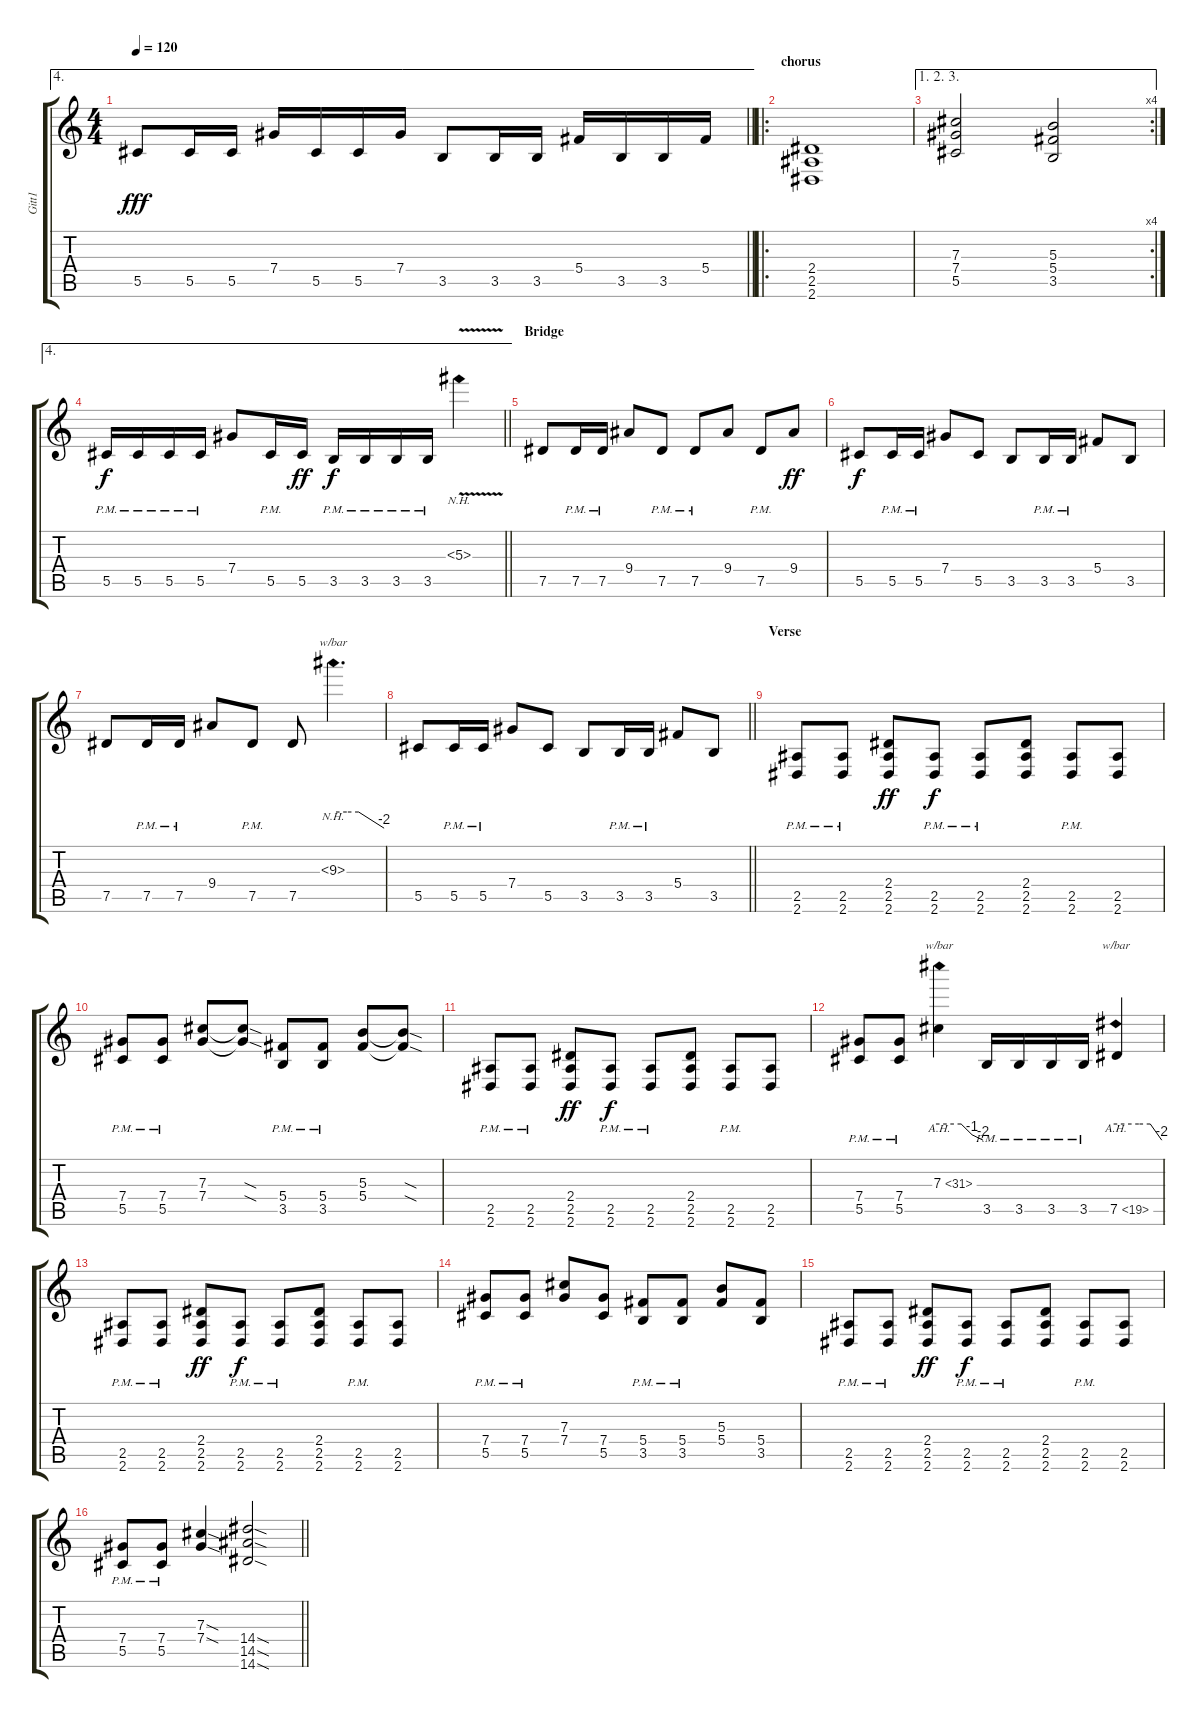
\track ("Gitt1" "Gitt1") {instrument acousticguitarsteel}
\staff {score tabs}
\tuning (Eb4 Bb3 Gb3 Db3 Ab2 Db2) {hide}
\ae 4
\ts (4 4)
\tempo 120
\clef g2
\barLineRight lightlight
\ks c
5.5.8{dy fff} 5.5.16 5.5.16 7.4.16 5.5.16 5.5.16 7.4.16 3.5.8 3.5.16 3.5.16 5.4.16 3.5.16 3.5.16 5.4.16 |
\ro
\section ("" "chorus")
(2.4 2.5 2.6).1{volume 16 instrument overdrivenguitar} |
\ae (1 2 3)
\rc 4
(7.3 7.4 5.5).2 (5.3 5.4 3.5).2 |
\ae 4
\barLineRight lightlight
5.5{pm}.16{dy f} 5.5{pm}.16 5.5{pm}.16 5.5{pm}.16 7.4.8 5.5{pm}.16 5.5.16{dy ff} 3.5{pm}.16{dy f} 3.5{pm}.16 3.5{pm}.16 3.5{pm}.16 5.3{nh v}.4 |
\section ("" "Bridge")
7.5.8 7.5{pm}.16 7.5{pm}.16 9.4.8 7.5{pm}.8 7.5{pm}.8 9.4.8 7.5{pm}.8 9.4.8{dy ff} |
5.5.8{dy f} 5.5{pm}.16 5.5{pm}.16 7.4.8 5.5.8 3.5.8 3.5{pm}.16 3.5{pm}.16 5.4.8 3.5.8 |
7.5.8 7.5{pm}.16 7.5{pm}.16 9.4.8 7.5{pm}.8 7.5.8 9.3{nh}.4{d tbe (custom default 0 0 16 0 30 0 60 -8)} |
\barLineRight lightlight
5.5.8 5.5{pm}.16 5.5{pm}.16 7.4.8 5.5.8 3.5.8 3.5{pm}.16 3.5{pm}.16 5.4.8 3.5.8 |
\section ("" "Verse")
(2.5{pm} 2.6{pm}).8 (2.5{pm} 2.6{pm}).8 (2.4 2.5 2.6).8{dy ff} (2.5{pm} 2.6{pm}).8{dy f} (2.5{pm} 2.6{pm}).8 (2.4 2.5 2.6).8 (2.5{pm} 2.6{pm}).8 (2.5 2.6).8 |
(7.4{pm} 5.5{pm}).8 (7.4{pm} 5.5{pm}).8 (7.3 7.4).8 (7.3{sod t} 7.4{sod t}).8 (5.4{pm} 3.5{pm}).8 (5.4{pm} 3.5{pm}).8 (5.3 5.4).8 (5.3{sod t} 5.4{sod t}).8 |
(2.5{pm} 2.6{pm}).8 (2.5{pm} 2.6{pm}).8 (2.4 2.5 2.6).8{dy ff} (2.5{pm} 2.6{pm}).8{dy f} (2.5{pm} 2.6{pm}).8 (2.4 2.5 2.6).8 (2.5{pm} 2.6{pm}).8 (2.5 2.6).8 |
(7.4{pm} 5.5{pm}).8 (7.4{pm} 5.5{pm}).8 7.3{ah 24}.4{tbe (custom default 0 0 30 0 45 -4 60 -8)} 3.5{pm}.16 3.5{pm}.16 3.5{pm}.16 3.5{pm}.16 7.5{ah 12}.4{tbe (custom default 0 0 30 0 45 0 60 -8)} |
(2.5{pm} 2.6{pm}).8 (2.5{pm} 2.6{pm}).8 (2.4 2.5 2.6).8{dy ff} (2.5{pm} 2.6{pm}).8{dy f} (2.5{pm} 2.6{pm}).8 (2.4 2.5 2.6).8 (2.5{pm} 2.6{pm}).8 (2.5 2.6).8 |
(7.4{pm} 5.5{pm}).8 (7.4{pm} 5.5{pm}).8 (7.3 7.4).8 (7.4 5.5).8 (5.4{pm} 3.5{pm}).8 (5.4{pm} 3.5{pm}).8 (5.3 5.4).8 (5.4 3.5).8 |
(2.5{pm} 2.6{pm}).8 (2.5{pm} 2.6{pm}).8 (2.4 2.5 2.6).8{dy ff} (2.5{pm} 2.6{pm}).8{dy f} (2.5{pm} 2.6{pm}).8 (2.4 2.5 2.6).8 (2.5{pm} 2.6{pm}).8 (2.5 2.6).8 |
\barLineRight lightlight
(7.4{pm} 5.5{pm}).8 (7.4{pm} 5.5{pm}).8 (7.3{sod} 7.4{sod}).4 (14.4{sod} 14.5{sod} 14.6{sod}).2
